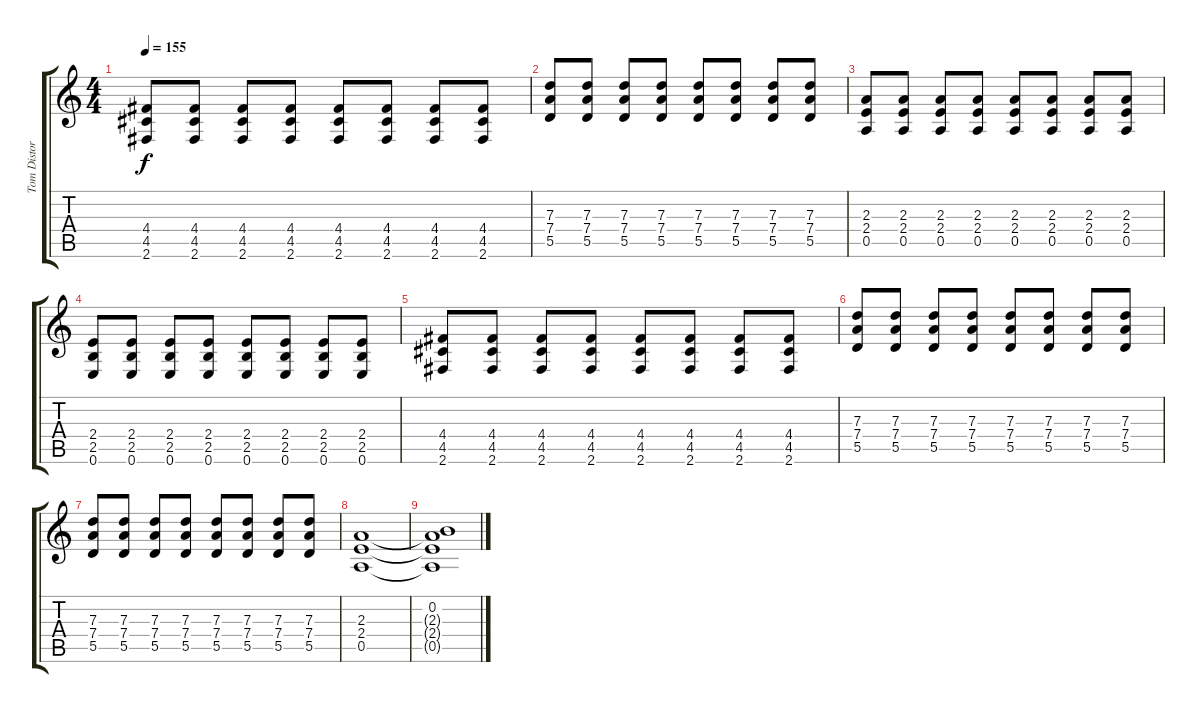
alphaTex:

\track ("Tom Distortion" "Tom Distor") {instrument distortionguitar}
\staff {score tabs}
\tuning (E4 B3 G3 D3 A2 E2) {hide}
\ts (4 4)
\tempo 155
\clef g2
\ks c
(4.4 4.5 2.6).8{dy f} (4.4 4.5 2.6).8 (4.4 4.5 2.6).8 (4.4 4.5 2.6).8 (4.4 4.5 2.6).8 (4.4 4.5 2.6).8 (4.4 4.5 2.6).8 (4.4 4.5 2.6).8 |
(7.3 7.4 5.5).8 (7.3 7.4 5.5).8 (7.3 7.4 5.5).8 (7.3 7.4 5.5).8 (7.3 7.4 5.5).8 (7.3 7.4 5.5).8 (7.3 7.4 5.5).8 (7.3 7.4 5.5).8 |
(2.3 2.4 0.5).8 (2.3 2.4 0.5).8 (2.3 2.4 0.5).8 (2.3 2.4 0.5).8 (2.3 2.4 0.5).8 (2.3 2.4 0.5).8 (2.3 2.4 0.5).8 (2.3 2.4 0.5).8 |
(2.4 2.5 0.6).8 (2.4 2.5 0.6).8 (2.4 2.5 0.6).8 (2.4 2.5 0.6).8 (2.4 2.5 0.6).8 (2.4 2.5 0.6).8 (2.4 2.5 0.6).8 (2.4 2.5 0.6).8 |
(4.4 4.5 2.6).8 (4.4 4.5 2.6).8 (4.4 4.5 2.6).8 (4.4 4.5 2.6).8 (4.4 4.5 2.6).8 (4.4 4.5 2.6).8 (4.4 4.5 2.6).8 (4.4 4.5 2.6).8 |
(7.3 7.4 5.5).8 (7.3 7.4 5.5).8 (7.3 7.4 5.5).8 (7.3 7.4 5.5).8 (7.3 7.4 5.5).8 (7.3 7.4 5.5).8 (7.3 7.4 5.5).8 (7.3 7.4 5.5).8 |
(7.3 7.4 5.5).8 (7.3 7.4 5.5).8 (7.3 7.4 5.5).8 (7.3 7.4 5.5).8 (7.3 7.4 5.5).8 (7.3 7.4 5.5).8 (7.3 7.4 5.5).8 (7.3 7.4 5.5).8 |
(2.3 2.4 0.5).1 |
(0.2 2.3{t} 2.4{t} 0.5{t}).1
